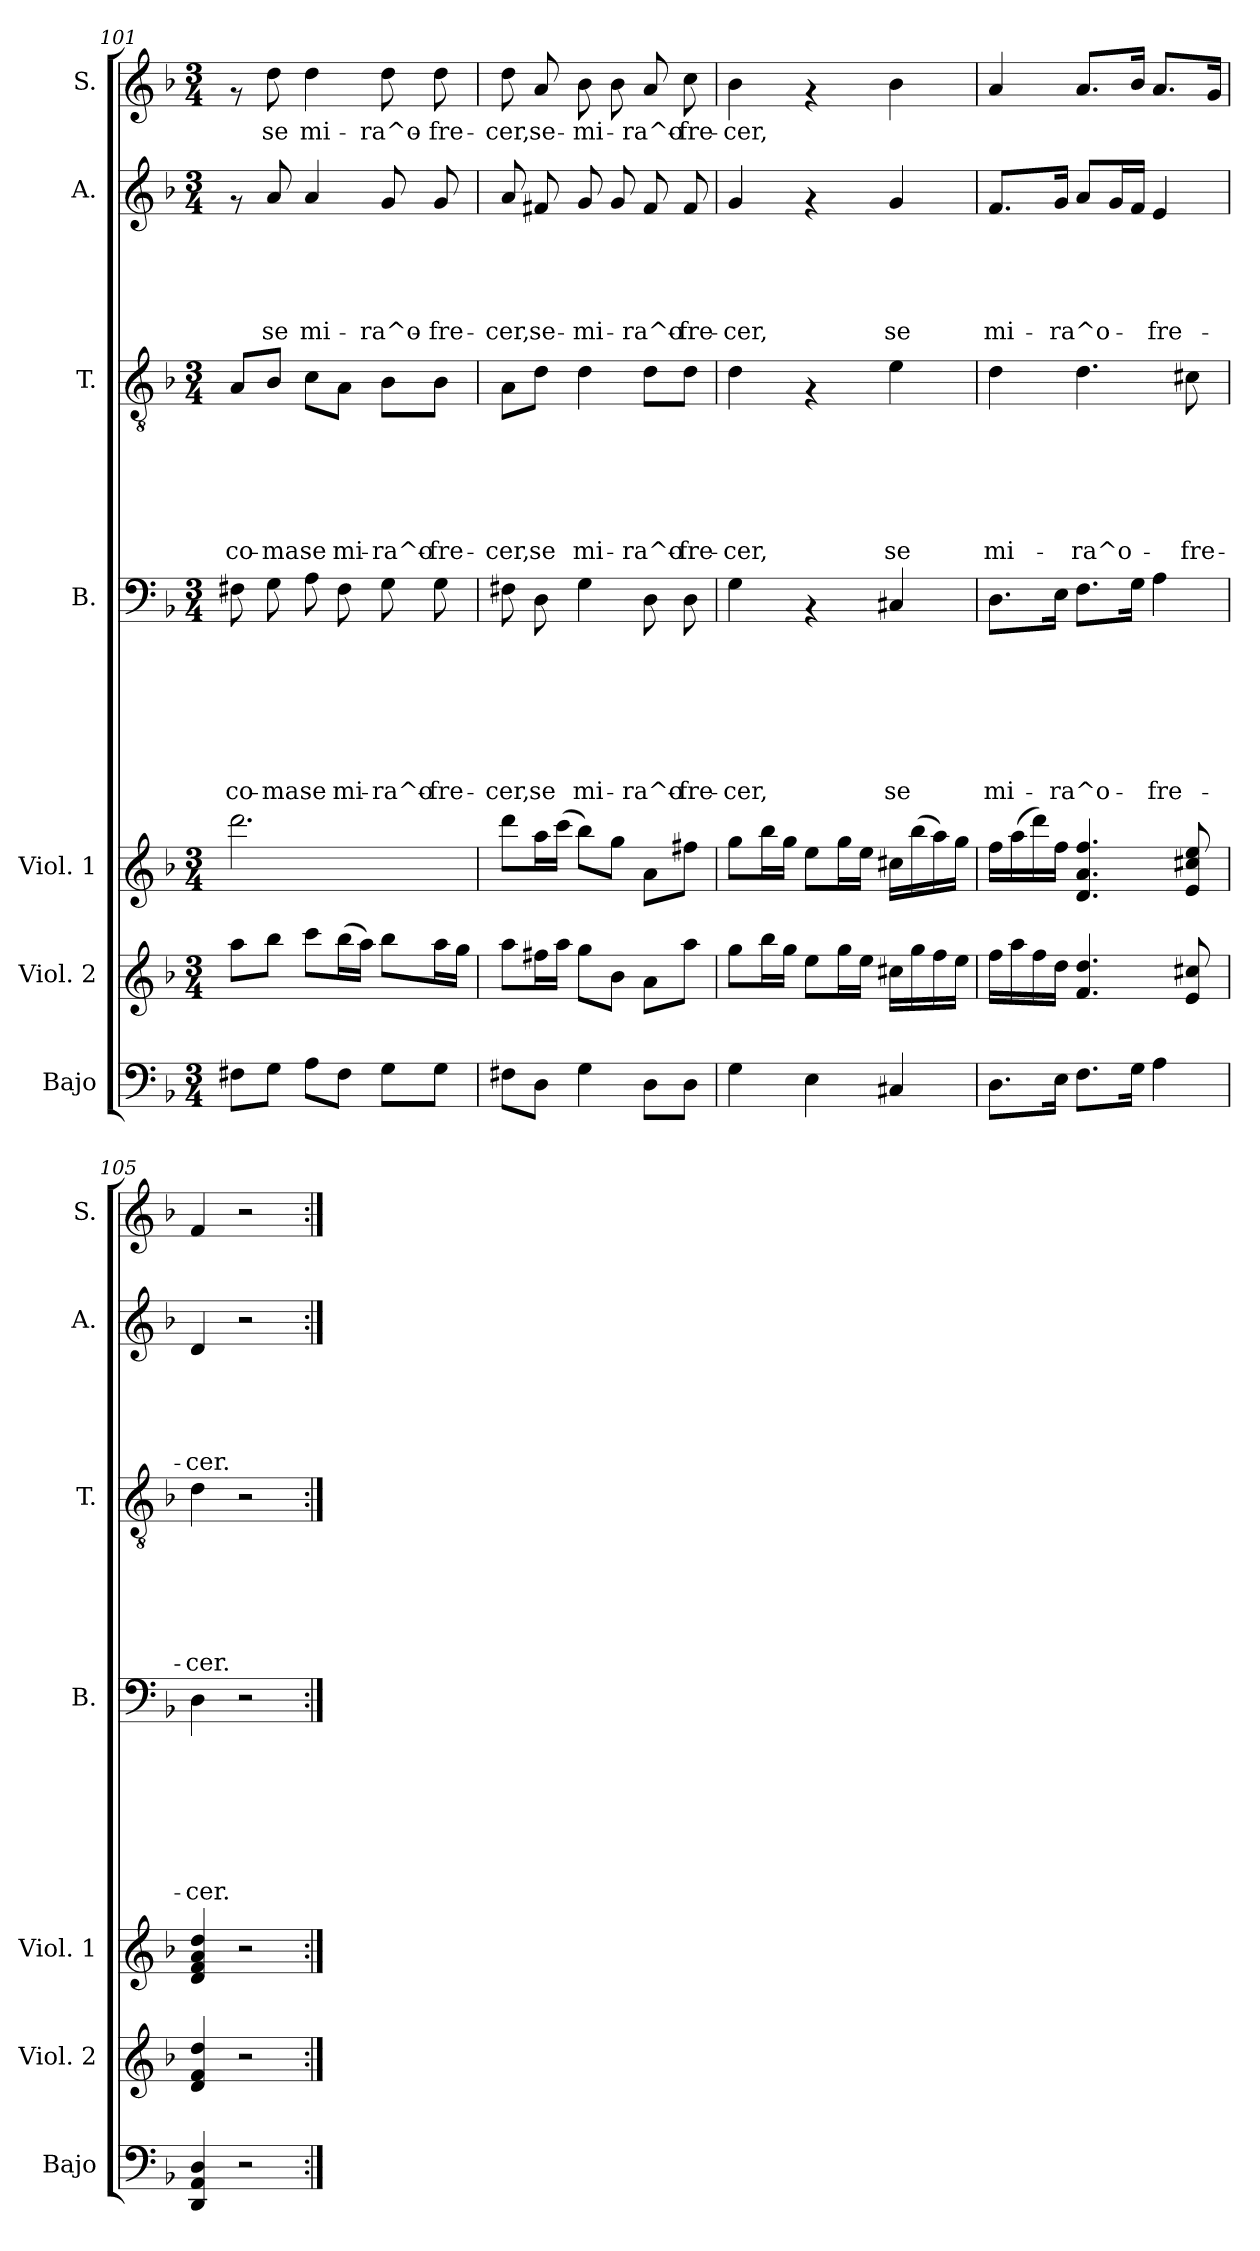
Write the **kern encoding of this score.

**kern	**kern	**kern	**kern	**text	**text	**text	**text	**text	**text	**text	**kern	**text	**text	**text	**text	**text	**text	**kern	**text	**text	**text	**text	**text	**kern	**text
*part7	*part6	*part5	*part4	*part4	*part4	*part4	*part4	*part4	*part4	*part4	*part3	*part3	*part3	*part3	*part3	*part3	*part3	*part2	*part2	*part2	*part2	*part2	*part2	*part1	*part1
*staff7	*staff6	*staff5	*staff4	*staff4	*staff4	*staff4	*staff4	*staff4	*staff4	*staff4	*staff3	*staff3	*staff3	*staff3	*staff3	*staff3	*staff3	*staff2	*staff2	*staff2	*staff2	*staff2	*staff2	*staff1	*staff1
*I"Bajo	*I"Viol. 2	*I"Viol. 1	*I"B.	*	*	*	*	*	*	*	*I"T.	*	*	*	*	*	*	*I"A.	*	*	*	*	*	*I"S.	*
*I'Bajo	*I'Viol. 2	*I'Viol. 1	*I'B.	*	*	*	*	*	*	*	*I'T.	*	*	*	*	*	*	*I'A.	*	*	*	*	*	*I'S.	*
*clefF4	*clefG2	*clefG2	*clefF4	*	*	*	*	*	*	*	*clefGv2	*	*	*	*	*	*	*clefG2	*	*	*	*	*	*clefG2	*
*ITrd7c12	*	*	*	*	*	*	*	*	*	*	*	*	*	*	*	*	*	*	*	*	*	*	*	*	*
*k[b-]	*k[b-]	*k[b-]	*k[b-]	*	*	*	*	*	*	*	*k[b-]	*	*	*	*	*	*	*k[b-]	*	*	*	*	*	*k[b-]	*
*F:	*F:	*F:	*F:	*	*	*	*	*	*	*	*F:	*	*	*	*	*	*	*F:	*	*	*	*	*	*F:	*
*M3/4	*M3/4	*M3/4	*M3/4	*	*	*	*	*	*	*	*M3/4	*	*	*	*	*	*	*M3/4	*	*	*	*	*	*M3/4	*
=101	=101	=101	=101	=101	=101	=101	=101	=101	=101	=101	=101	=101	=101	=101	=101	=101	=101	=101	=101	=101	=101	=101	=101	=101	=101
!	!	!	!	!	!	!	!	!	!	!LO:LY:b	!	!	!	!	!	!	!LO:LY:b	!	!	!	!	!	!	!	!
8FF#X\L	8aa\L	2.ddd\	8F#X\	.	.	.	.	.	.	co-	8A/L	.	.	.	.	.	co-	8rf	.	.	.	.	.	8rf	.
!	!	!	!	!	!	!	!	!	!	!LO:LY:b	!	!	!	!	!	!	!LO:LY:b	!	!	!	!	!	!LO:LY:b	!	!LO:LY:b
8GG\J	8bb-\J	.	8G\	.	.	.	.	.	.	-ma	8B-/J	.	.	.	.	.	-ma	8a/	.	.	.	.	se	8dd\	se
!	!	!	!	!	!	!	!	!	!	!LO:LY:b	!	!	!	!	!	!	!LO:LY:b	!	!	!	!	!	!LO:LY:b	!	!LO:LY:b
8AA\L	8ccc\L	.	8A\	.	.	.	.	.	.	se	8c\L	.	.	.	.	.	se	4a/	.	.	.	.	mi-	4dd\	mi-
!	!	!	!	!	!	!	!	!	!	!LO:LY:b	!	!	!	!	!	!	!LO:LY:b	!	!	!	!	!	!	!	!
8FF#\J	(<16bb-\L	.	8F#\	.	.	.	.	.	.	mi-	8A\J	.	.	.	.	.	mi-	.	.	.	.	.	.	.	.
.	16aa\JJ)	.	.	.	.	.	.	.	.	.	.	.	.	.	.	.	.	.	.	.	.	.	.	.	.
!	!	!	!	!	!	!	!	!	!	!LO:LY:b	!	!	!	!	!	!	!LO:LY:b	!	!	!	!	!	!LO:LY:b	!	!LO:LY:b
8GG\L	8bb-\L	.	8G\	.	.	.	.	.	.	-ra^o-	8B-\L	.	.	.	.	.	-ra^o-	8g/	.	.	.	.	-ra^o-	8dd\	-ra^o-
!	!	!	!	!	!	!	!	!	!	!LO:LY:b	!	!	!	!	!	!	!LO:LY:b	!	!	!	!	!	!LO:LY:b	!	!LO:LY:b
8GG\J	16aa\L	.	8G\	.	.	.	.	.	.	-fre-	8B-\J	.	.	.	.	.	-fre-	8g/	.	.	.	.	-fre-	8dd\	-fre-
.	16gg\JJ	.	.	.	.	.	.	.	.	.	.	.	.	.	.	.	.	.	.	.	.	.	.	.	.
!!LO:PB:g=z
=102	=102	=102	=102	=102	=102	=102	=102	=102	=102	=102	=102	=102	=102	=102	=102	=102	=102	=102	=102	=102	=102	=102	=102	=102	=102
!	!	!	!	!	!	!	!	!	!	!LO:LY:b	!	!	!	!	!	!	!LO:LY:b	!	!	!	!	!	!LO:LY:b	!	!LO:LY:b
8FF#X\L	8aa\L	8ddd\L	8F#X\	.	.	.	.	.	.	-cer,	8A\L	.	.	.	.	.	-cer,	8a/	.	.	.	.	-cer,	8dd\	-cer,
!	!	!	!	!	!	!	!	!	!	!LO:LY:b	!	!	!	!	!	!	!LO:LY:b	!	!	!	!	!	!LO:LY:b	!	!LO:LY:b
8DD\J	16ff#X\L	16aa\L	8D\	.	.	.	.	.	.	se	8d\J	.	.	.	.	.	se	8f#X/	.	.	.	.	se-	8a/	se-
.	16aa\JJ	(<16ccc\JJ	.	.	.	.	.	.	.	.	.	.	.	.	.	.	.	.	.	.	.	.	.	.	.
!	!	!	!	!	!	!	!	!	!	!LO:LY:b	!	!	!	!	!	!	!LO:LY:b	!	!	!	!	!	!LO:LY:b	!	!LO:LY:b
4GG\	8gg\L	8bb-\L)	4G\	.	.	.	.	.	.	mi-	4d\	.	.	.	.	.	mi-	8g/	.	.	.	.	-mi-	8b-\	-mi-
.	8b-\J	8gg\J	.	.	.	.	.	.	.	.	.	.	.	.	.	.	.	8g/	.	.	.	.	.	8b-\	.
!	!	!	!	!	!	!	!	!	!	!LO:LY:b	!	!	!	!	!	!	!LO:LY:b	!	!	!	!	!	!LO:LY:b	!	!LO:LY:b
8DD\L	8a\L	8a\L	8D\	.	.	.	.	.	.	-ra^o-	8d\L	.	.	.	.	.	-ra^o-	8f#/	.	.	.	.	-ra^o-	8a/	-ra^o-
!	!	!	!	!	!	!	!	!	!	!LO:LY:b	!	!	!	!	!	!	!LO:LY:b	!	!	!	!	!	!LO:LY:b	!	!LO:LY:b
8DD\J	8aa\J	8ff#X\J	8D\	.	.	.	.	.	.	-fre-	8d\J	.	.	.	.	.	-fre-	8f#/	.	.	.	.	-fre-	8cc\	-fre-
=103	=103	=103	=103	=103	=103	=103	=103	=103	=103	=103	=103	=103	=103	=103	=103	=103	=103	=103	=103	=103	=103	=103	=103	=103	=103
!	!	!	!	!	!	!	!	!	!	!LO:LY:b	!	!	!	!	!	!	!LO:LY:b	!	!	!	!	!	!LO:LY:b	!	!LO:LY:b
4GG\	8gg\L	8gg\L	4G\	.	.	.	.	.	.	-cer,	4d\	.	.	.	.	.	-cer,	4g/	.	.	.	.	-cer,	4b-\	-cer,
.	16bb-\L	16bb-\L	.	.	.	.	.	.	.	.	.	.	.	.	.	.	.	.	.	.	.	.	.	.	.
.	16gg\JJ	16gg\JJ	.	.	.	.	.	.	.	.	.	.	.	.	.	.	.	.	.	.	.	.	.	.	.
4EE\	8ee\L	8ee\L	4rAA	.	.	.	.	.	.	.	4rF	.	.	.	.	.	.	4rf	.	.	.	.	.	4rf	.
.	16gg\L	16gg\L	.	.	.	.	.	.	.	.	.	.	.	.	.	.	.	.	.	.	.	.	.	.	.
.	16ee\JJ	16ee\JJ	.	.	.	.	.	.	.	.	.	.	.	.	.	.	.	.	.	.	.	.	.	.	.
!	!	!	!	!	!	!	!	!	!	!LO:LY:b	!	!	!	!	!	!	!LO:LY:b	!	!	!	!	!	!LO:LY:b	!	!
4CC#X/	16cc#X\LL	16cc#X\LL	4C#X/	.	.	.	.	.	.	se	4e\	.	.	.	.	.	se	4g/	.	.	.	.	se	4b-\	.
.	16gg\	(<16bb-\	.	.	.	.	.	.	.	.	.	.	.	.	.	.	.	.	.	.	.	.	.	.	.
.	16ff\	16aa\)	.	.	.	.	.	.	.	.	.	.	.	.	.	.	.	.	.	.	.	.	.	.	.
.	16ee\JJ	16gg\JJ	.	.	.	.	.	.	.	.	.	.	.	.	.	.	.	.	.	.	.	.	.	.	.
=104	=104	=104	=104	=104	=104	=104	=104	=104	=104	=104	=104	=104	=104	=104	=104	=104	=104	=104	=104	=104	=104	=104	=104	=104	=104
!	!	!	!	!	!	!	!	!	!	!LO:LY:b	!	!	!	!	!	!	!LO:LY:b	!	!	!	!	!	!LO:LY:b	!	!
8.DD\L	16ff\LL	16ff\LL	8.D\L	.	.	.	.	.	.	mi-	4d\	.	.	.	.	.	mi-	8.f/L	.	.	.	.	mi-	4a/	.
.	16aa\	(>16aa\	.	.	.	.	.	.	.	.	.	.	.	.	.	.	.	.	.	.	.	.	.	.	.
.	16ff\	16ddd\)	.	.	.	.	.	.	.	.	.	.	.	.	.	.	.	.	.	.	.	.	.	.	.
!	!	!	!	!	!	!	!	!	!	!LO:LY:b	!	!	!	!	!	!	!	!	!	!	!	!	!LO:LY:b	!	!
16EE\Jk	16dd\JJ	16ff\JJ	16E\Jk	.	.	.	.	.	.	-ra^o-	.	.	.	.	.	.	.	16g/Jk	.	.	.	.	-ra^o-	.	.
!	!	!	!	!	!	!	!	!	!	!	!	!	!	!	!	!	!LO:LY:b	!	!	!	!	!	!	!	!
8.FF\L	4.f/ 4.dd/	4.d/ 4.a/ 4.ff/	8.F\L	.	.	.	.	.	.	.	4.d\	.	.	.	.	.	-ra^o-	8a/L	.	.	.	.	.	8.a/L	.
.	.	.	.	.	.	.	.	.	.	.	.	.	.	.	.	.	.	16g/L	.	.	.	.	.	.	.
16GG\Jk	.	.	16G\Jk	.	.	.	.	.	.	.	.	.	.	.	.	.	.	16f/JJ	.	.	.	.	.	16b-/Jk	.
!	!	!	!	!	!	!	!	!	!	!LO:LY:b	!	!	!	!	!	!	!	!	!	!	!	!	!LO:LY:b	!	!
4AA\	.	.	4A\	.	.	.	.	.	.	-fre-	.	.	.	.	.	.	.	4e/	.	.	.	.	-fre-	8.a/L	.
!	!	!	!	!	!	!	!	!	!	!	!	!	!	!	!	!	!LO:LY:b	!	!	!	!	!	!	!	!
.	8e/ 8cc#X/	8e/ 8cc#X/ 8ee/	.	.	.	.	.	.	.	.	8c#X\	.	.	.	.	.	-fre-	.	.	.	.	.	.	.	.
.	.	.	.	.	.	.	.	.	.	.	.	.	.	.	.	.	.	.	.	.	.	.	.	16g/Jk	.
=105	=105	=105	=105	=105	=105	=105	=105	=105	=105	=105	=105	=105	=105	=105	=105	=105	=105	=105	=105	=105	=105	=105	=105	=105	=105
!	!	!	!	!	!	!	!	!	!	!LO:LY:b	!	!	!	!	!	!	!LO:LY:b	!	!	!	!	!	!LO:LY:b	!	!
4DDD/ 4AAA/ 4DD/	4d/ 4f/ 4dd/	4d/ 4f/ 4a/ 4dd/	4D\	.	.	.	.	.	.	-cer.	4d\	.	.	.	.	.	-cer.	4d/	.	.	.	.	-cer.	4f/	.
2r	2r	2r	2r	.	.	.	.	.	.	.	2r	.	.	.	.	.	.	2r	.	.	.	.	.	2r	.
=:|!	=:|!	=:|!	=:|!	=:|!	=:|!	=:|!	=:|!	=:|!	=:|!	=:|!	=:|!	=:|!	=:|!	=:|!	=:|!	=:|!	=:|!	=:|!	=:|!	=:|!	=:|!	=:|!	=:|!	=:|!	=:|!
*-	*-	*-	*-	*-	*-	*-	*-	*-	*-	*-	*-	*-	*-	*-	*-	*-	*-	*-	*-	*-	*-	*-	*-	*-	*-
